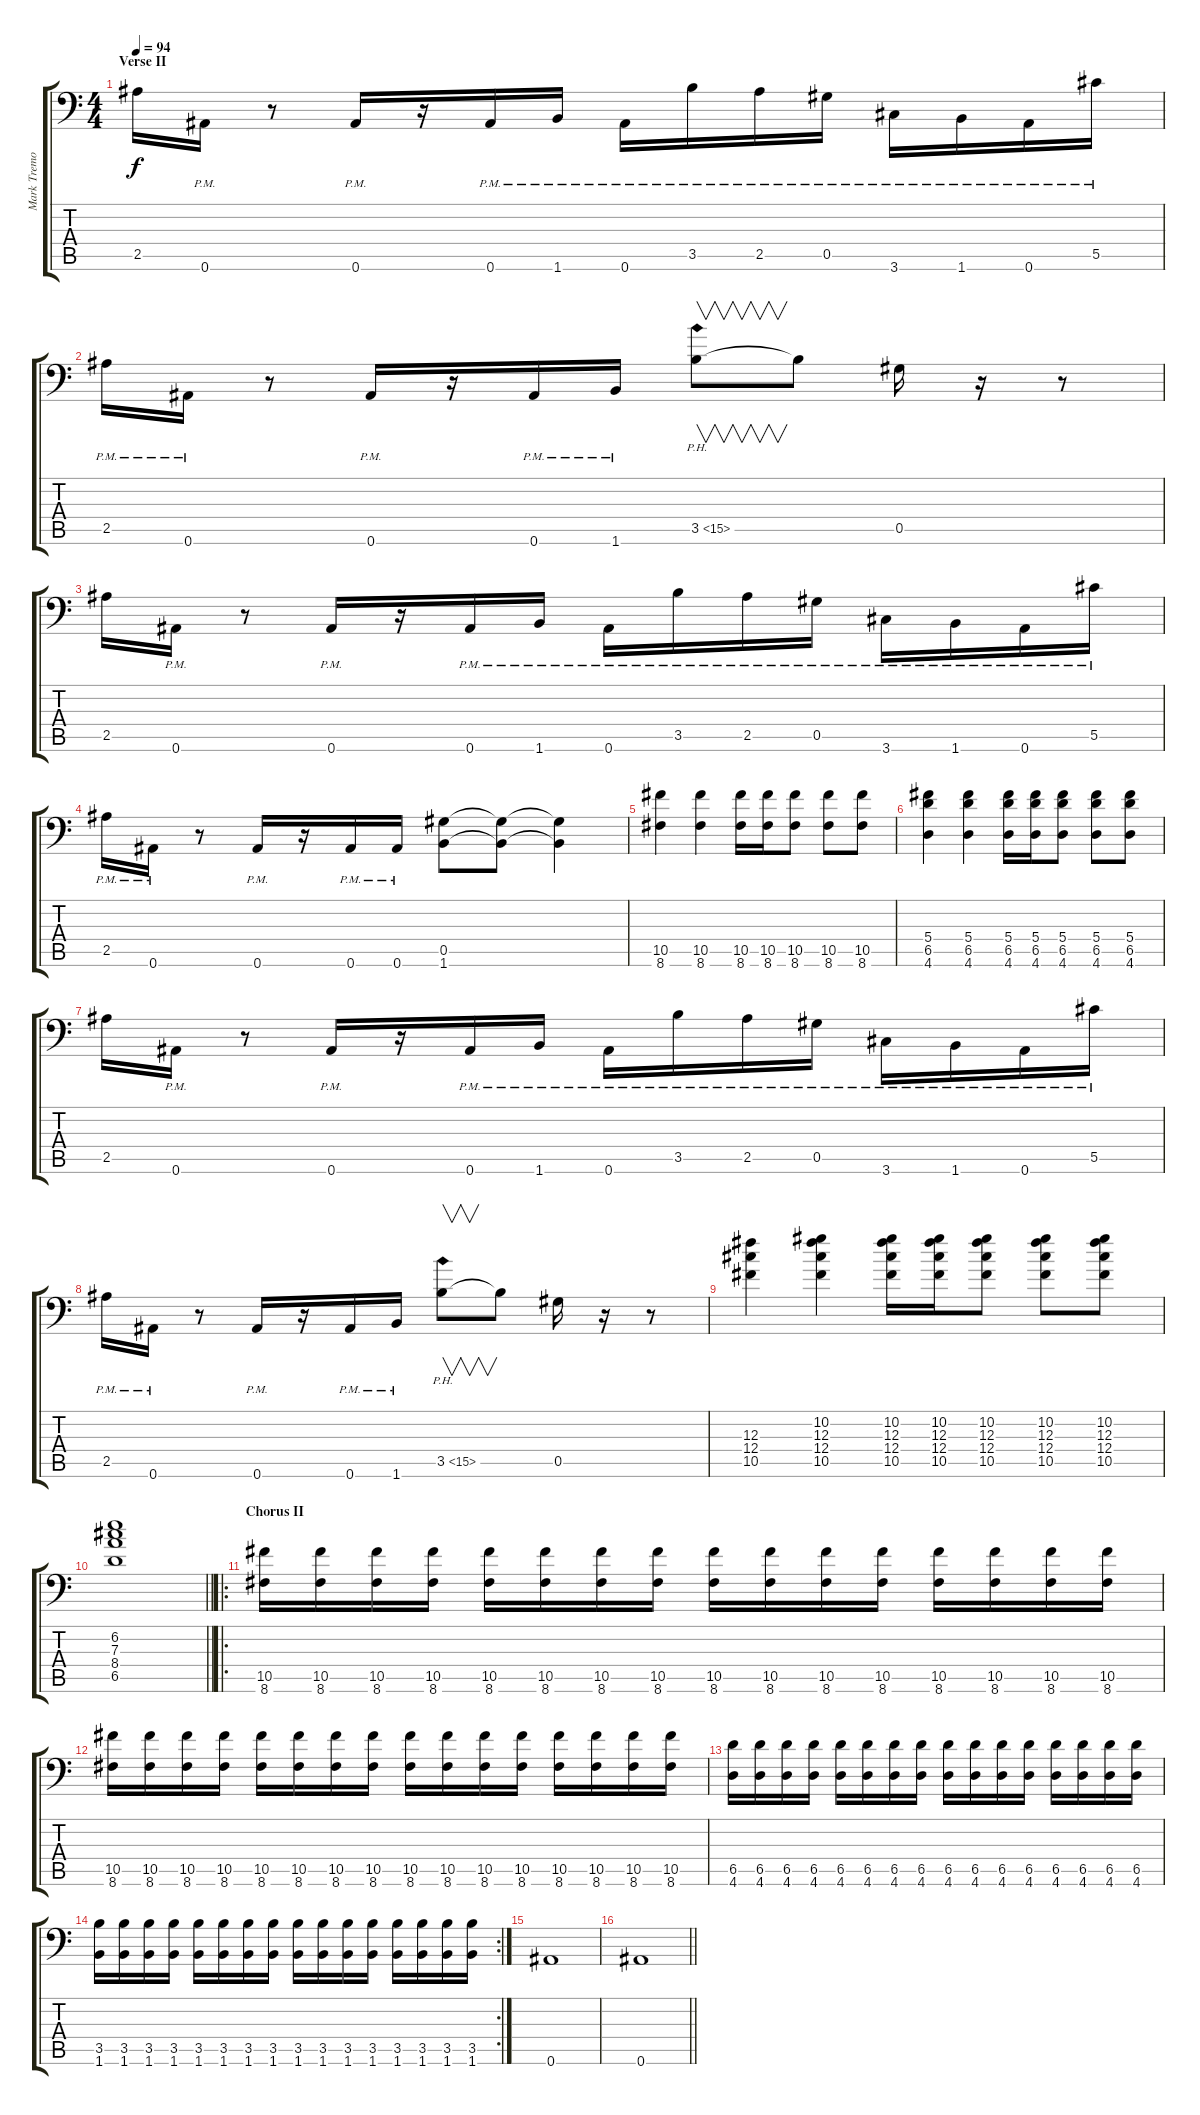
\track ("Mark Tremonti " "Mark Tremo") {instrument distortionguitar}
\staff {score tabs}
\tuning (Eb4 Bb3 Gb3 Db3 Ab2 Bb1) {hide}
\ts (4 4)
\section ("" "Verse II")
\tempo 94
\clef f4
\ks c
2.5.16{dy f} 0.6{pm}.16 r.8 0.6{pm}.16 r.16 0.6{pm}.16 1.6{pm}.16 0.6{pm}.16 3.5{pm}.16 2.5{pm}.16 0.5{pm}.16 3.6{pm}.16 1.6{pm}.16 0.6{pm}.16 5.5{pm}.16 |
2.5{pm}.16 0.6{pm}.16 r.8 0.6{pm}.16 r.16 0.6{pm}.16 1.6{pm}.16 3.5{ph 12}.8{v} 3.5{t}.8 0.5.16 r.16 r.8 |
2.5.16 0.6{pm}.16 r.8 0.6{pm}.16 r.16 0.6{pm}.16 1.6{pm}.16 0.6{pm}.16 3.5{pm}.16 2.5{pm}.16 0.5{pm}.16 3.6{pm}.16 1.6{pm}.16 0.6{pm}.16 5.5{pm}.16 |
2.5{pm}.16 0.6{pm}.16 r.8 0.6{pm}.16 r.16 0.6{pm}.16 0.6{pm}.16 (0.5 1.6).8 (0.5{t} 1.6{t}).8 (0.5{t} 1.6{t}).4 |
(10.5 8.6).4 (10.5 8.6).4 (10.5 8.6).16 (10.5 8.6).16 (10.5 8.6).8 (10.5 8.6).8 (10.5 8.6).8 |
(5.4 6.5 4.6).4 (5.4 6.5 4.6).4 (5.4 6.5 4.6).16 (5.4 6.5 4.6).16 (5.4 6.5 4.6).8 (5.4 6.5 4.6).8 (5.4 6.5 4.6).8 |
2.5.16 0.6{pm}.16 r.8 0.6{pm}.16 r.16 0.6{pm}.16 1.6{pm}.16 0.6{pm}.16 3.5{pm}.16 2.5{pm}.16 0.5{pm}.16 3.6{pm}.16 1.6{pm}.16 0.6{pm}.16 5.5{pm}.16 |
2.5{pm}.16 0.6{pm}.16 r.8 0.6{pm}.16 r.16 0.6{pm}.16 1.6{pm}.16 3.5{ph 12}.8{v} 3.5{t}.8 0.5.16 r.16 r.8 |
(12.3 12.4 10.5).4 (10.2 12.3 12.4 10.5).4 (10.2 12.3 12.4 10.5).16 (10.2 12.3 12.4 10.5).16 (10.2 12.3 12.4 10.5).8 (10.2 12.3 12.4 10.5).8 (10.2 12.3 12.4 10.5).8 |
\barLineRight lightlight
(6.2 7.3 8.4 6.5).1 |
\ro
\section ("" "Chorus II")
(10.5 8.6).16 (10.5 8.6).16 (10.5 8.6).16 (10.5 8.6).16 (10.5 8.6).16 (10.5 8.6).16 (10.5 8.6).16 (10.5 8.6).16 (10.5 8.6).16 (10.5 8.6).16 (10.5 8.6).16 (10.5 8.6).16 (10.5 8.6).16 (10.5 8.6).16 (10.5 8.6).16 (10.5 8.6).16 |
(10.5 8.6).16 (10.5 8.6).16 (10.5 8.6).16 (10.5 8.6).16 (10.5 8.6).16 (10.5 8.6).16 (10.5 8.6).16 (10.5 8.6).16 (10.5 8.6).16 (10.5 8.6).16 (10.5 8.6).16 (10.5 8.6).16 (10.5 8.6).16 (10.5 8.6).16 (10.5 8.6).16 (10.5 8.6).16 |
(6.5 4.6).16 (6.5 4.6).16 (6.5 4.6).16 (6.5 4.6).16 (6.5 4.6).16 (6.5 4.6).16 (6.5 4.6).16 (6.5 4.6).16 (6.5 4.6).16 (6.5 4.6).16 (6.5 4.6).16 (6.5 4.6).16 (6.5 4.6).16 (6.5 4.6).16 (6.5 4.6).16 (6.5 4.6).16 |
\rc 2
(3.5 1.6).16 (3.5 1.6).16 (3.5 1.6).16 (3.5 1.6).16 (3.5 1.6).16 (3.5 1.6).16 (3.5 1.6).16 (3.5 1.6).16 (3.5 1.6).16 (3.5 1.6).16 (3.5 1.6).16 (3.5 1.6).16 (3.5 1.6).16 (3.5 1.6).16 (3.5 1.6).16 (3.5 1.6).16 |
0.6.1 |
\barLineRight lightlight
0.6.1
